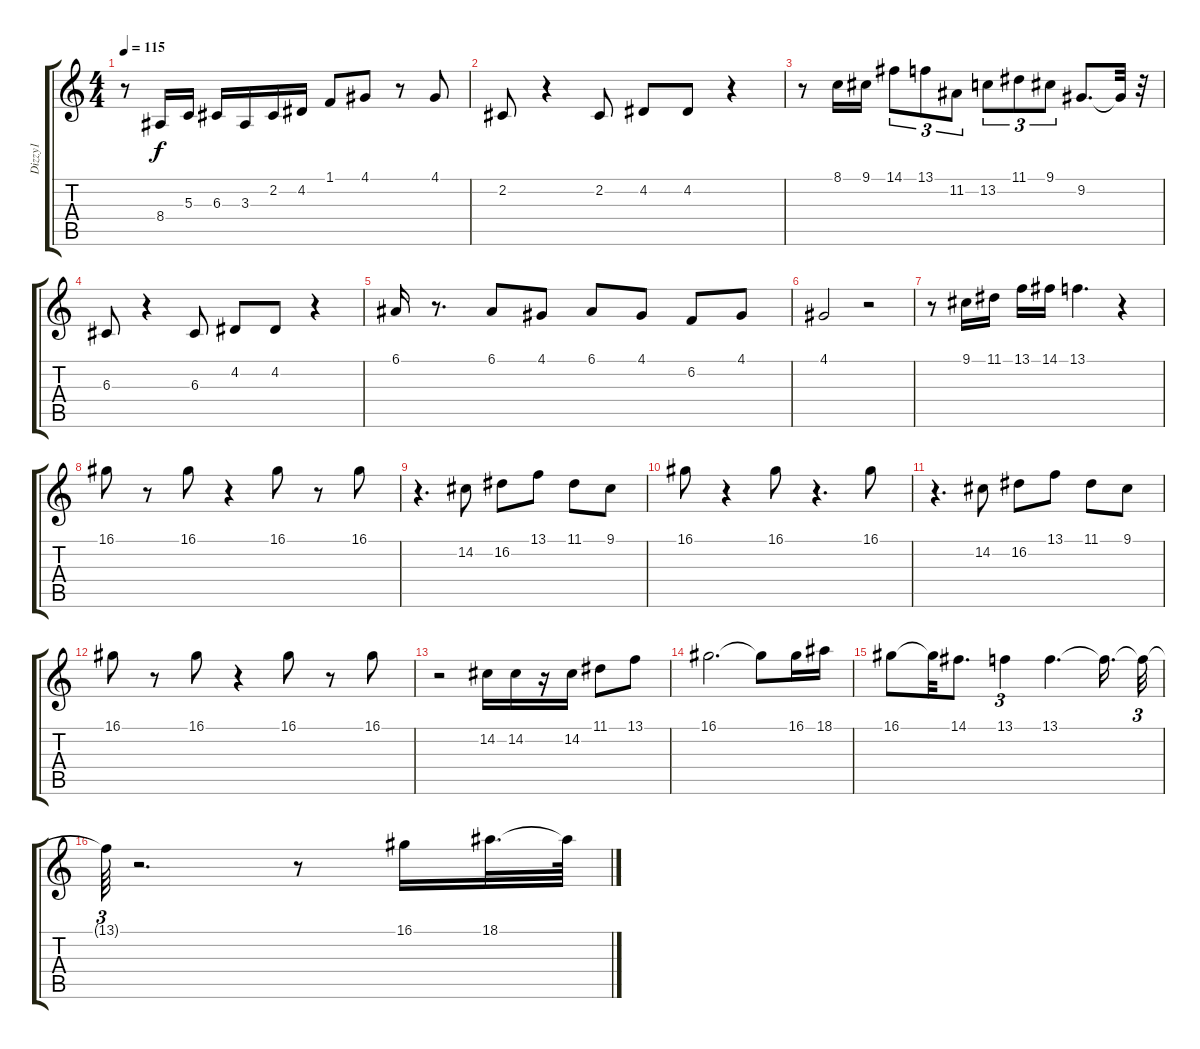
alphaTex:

\track ("Dizzy1" "Dizzy1") {instrument trumpet}
\staff {score tabs}
\tuning (E4 B3 G3 D3 A2 E2) {hide}
\ts (4 4)
\tempo 115
\clef g2
\ks c
r.8{dy f} 8.4.16 5.3.16 6.3.16 3.3.16 2.2.16 4.2.16 1.1.8 4.1.8 r.8 4.1.8 |
2.2.8 r.4 2.2.8 4.2.8 4.2.8 r.4 |
r.8 8.1.16 9.1.16 14.1.8{tu (3 2)} 13.1.8{tu (3 2)} 11.2.8{tu (3 2)} 13.2.8{tu (3 2)} 11.1.8{tu (3 2)} 9.1.8{tu (3 2)} 9.2.8{d} 9.2{t}.32 r.32 |
6.3.8 r.4 6.3.8 4.2.8 4.2.8 r.4 |
6.1.16 r.8{d} 6.1.8 4.1.8 6.1.8 4.1.8 6.2.8 4.1.8 |
4.1.2 r.2 |
r.8 9.1.16 11.1.16 13.1.16 14.1.16 13.1.4{d} r.4 |
16.1.8 r.8 16.1.8 r.4 16.1.8 r.8 16.1.8 |
r.4{d} 14.2.8 16.2.8 13.1.8 11.1.8 9.1.8 |
16.1.8 r.4 16.1.8 r.4{d} 16.1.8 |
r.4{d} 14.2.8 16.2.8 13.1.8 11.1.8 9.1.8 |
16.1.8 r.8 16.1.8 r.4 16.1.8 r.8 16.1.8 |
r.2 14.2.16 14.2.16 r.16 14.2.16 11.1.8 13.1.8 |
16.1.2{d} 16.1{t}.8 16.1.16 18.1.16 |
16.1.8 16.1{t}.32 14.1.8{d} 13.1.4{tu (3 2)} 13.1.4{d} 13.1{t}.16{d} 13.1{t}.32{tu (3 2)} |
13.1{t}.64{tu (3 2)} r.2{d} r.8 16.1.16 18.1.32{d} 18.1{t}.64
